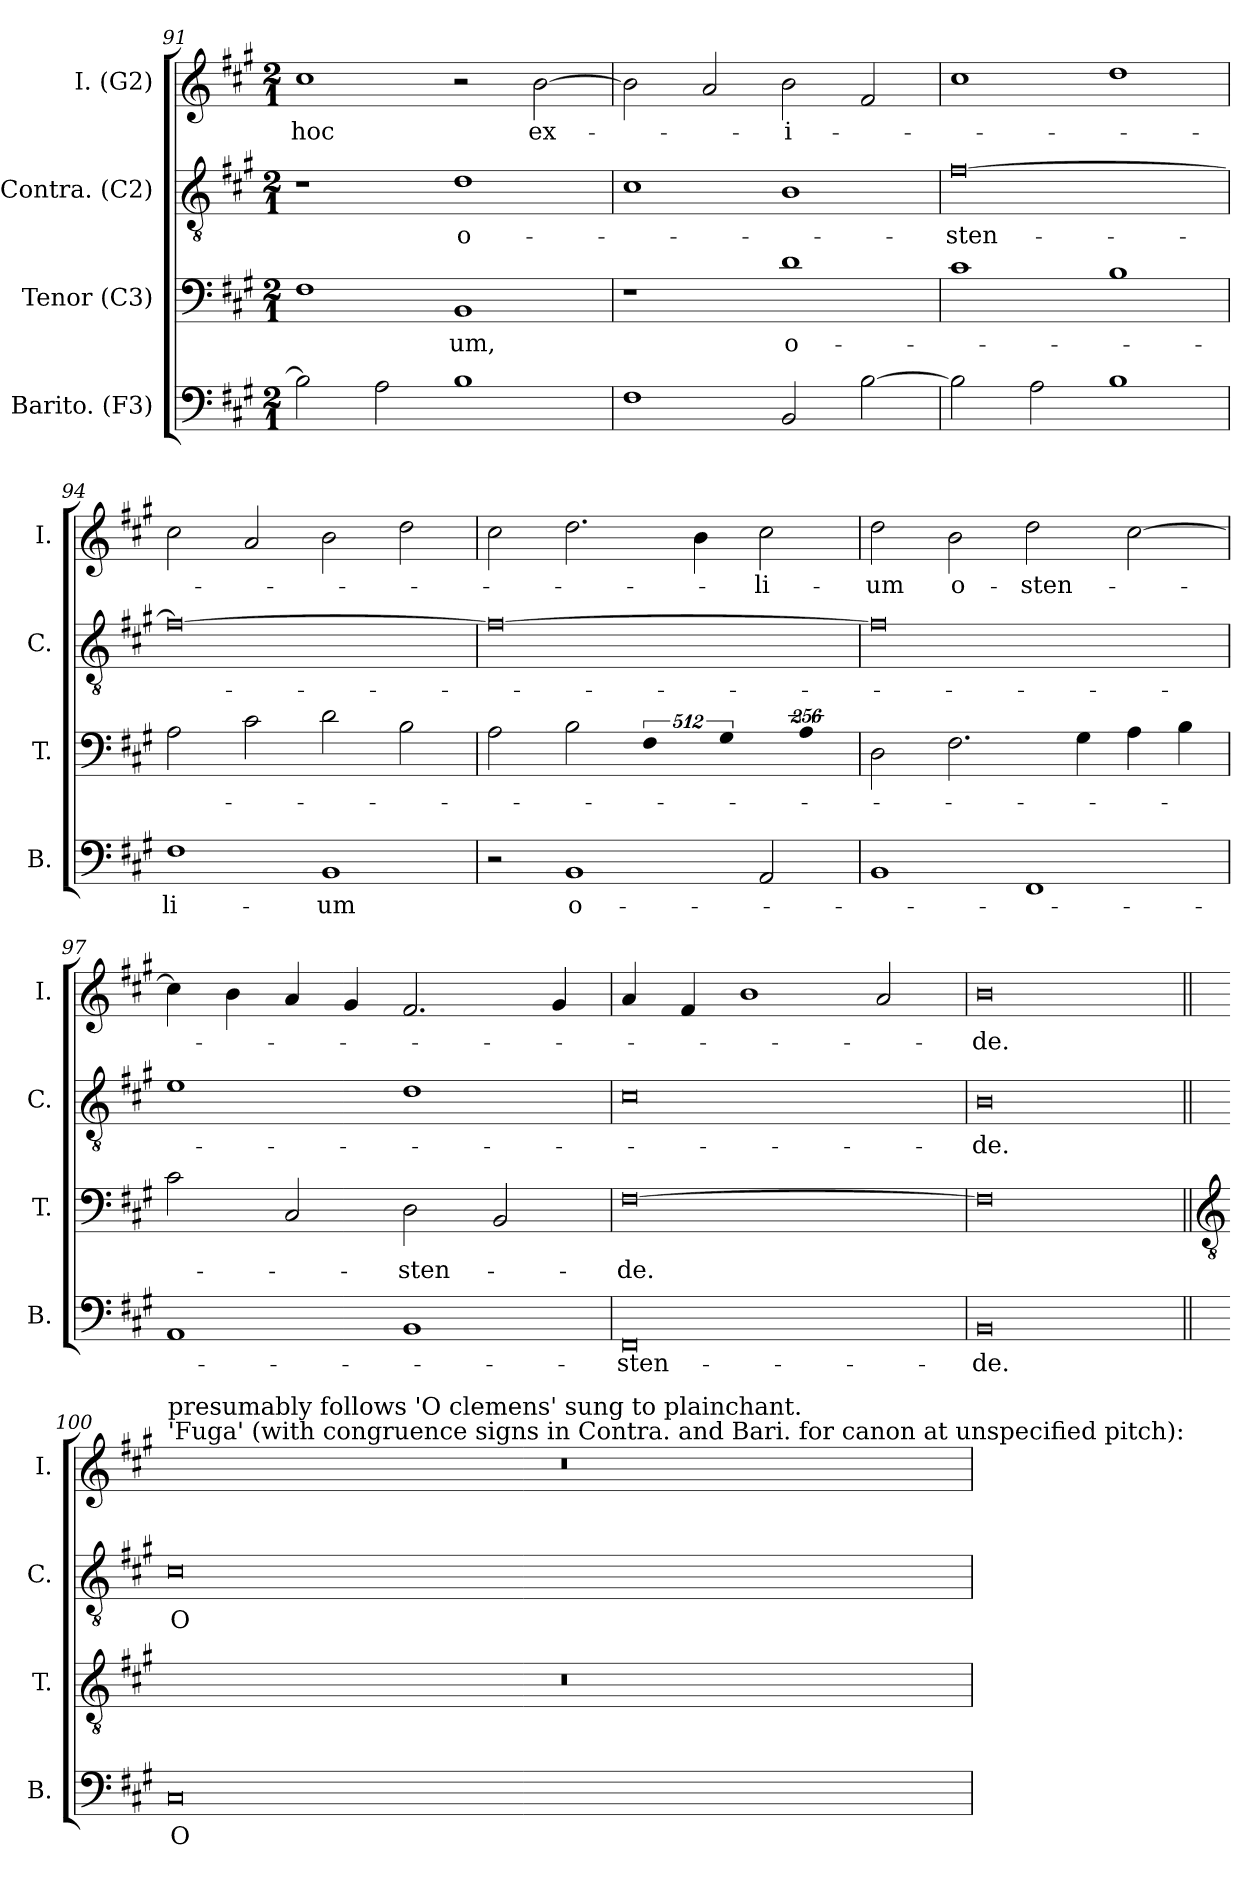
**kern	**text	**kern	**text	**kern	**text	**kern	**text
*part4	*part4	*part3	*part3	*part2	*part2	*part1	*part1
*staff4	*staff4	*staff3	*staff3	*staff2	*staff2	*staff1	*staff1
*I"Barito. (F3)	*	*I"Tenor (C3)	*	*I"Contra. (C2)	*	*I"I. (G2)	*
*I'B.	*	*I'T.	*	*I'C.	*	*I'I.	*
*clefF4	*	*clefF4	*	*clefGv2	*	*clefG2	*
*	*	*ITrd7c12	*	*ITrd7c12	*	*	*
*k[f#c#g#]	*	*k[f#c#g#]	*	*k[f#c#g#]	*	*k[f#c#g#]	*
*A:	*	*A:	*	*A:	*	*A:	*
*M2/1	*	*M2/1	*	*M2/1	*	*M2/1	*
=91	=91	=91	=91	=91	=91	=91	=91
!	!	!	!	!	!	!	!LO:LY:b:color=#000000
2Bi\]	.	1FF#i	.	1r	.	1cc#i	hoc
2Ai\	.	.	.	.	.	.	.
!	!	!	!LO:LY:b:color=#000000	!	!	!	!
!	!	!	!	!	!LO:LY:b:color=#000000	!	!
1Bi	.	1BBBi	-um,	1Di	o-	2r	.
!	!	!	!	!	!	!	!LO:LY:b:color=#000000
.	.	.	.	.	.	[2bi\	ex-
=92	=92	=92	=92	=92	=92	=92	=92
1F#i	.	1r	.	1C#i	.	2bi\]	.
.	.	.	.	.	.	2ai/	.
!	!	!	!LO:LY:b:color=#000000	!	!	!	!
!	!	!	!	!	!	!	!LO:LY:b:color=#000000
2BBi/	.	1Di	o-	1BBi	.	2bi\	-i-
[2Bi\	.	.	.	.	.	2f#i/	.
!!LO:LB:g=z
=93	=93	=93	=93	=93	=93	=93	=93
!	!	!	!	!	!LO:LY:b:color=#000000	!	!
2Bi\]	.	1C#i	.	[0F#i	-sten-	1cc#i	.
2Ai\	.	.	.	.	.	.	.
1Bi	.	1BBi	.	.	.	1ddi	.
=94	=94	=94	=94	=94	=94	=94	=94
!	!LO:LY:b:color=#000000	!	!	!	!	!	!
1F#i	-li-	2AAi\	.	0F#i_	.	2cc#i\	.
.	.	2C#i\	.	.	.	2ai/	.
!	!LO:LY:b:color=#000000	!	!	!	!	!	!
1BBi	-um	2Di\	.	.	.	2bi\	.
.	.	2BBi\	.	.	.	2ddi\	.
=95	=95	=95	=95	=95	=95	=95	=95
2r	.	2AAi\	.	0F#i_	.	2cc#i\	.
!	!LO:LY:b:color=#000000	!	!	!	!	!	!
1BBi	o-	2BBi\	.	.	.	2.ddi\	.
!	!	!LO:N:vis=2	!	!	!	!	!
.	.	1024%341FF#i\	.	.	.	.	.
.	.	.	.	.	.	4bi\	.
!	!	!LO:N:vis=2	!	!	!	!	!
.	.	1024%341GG#i\	.	.	.	.	.
!	!	!	!	!	!	!	!LO:LY:b:color=#000000
2AAi/	.	.	.	.	.	2cc#i\	-li-
!	!	!LO:N:vis=2	!	!	!	!	!
.	.	512%171AAi\	.	.	.	.	.
!!LO:LB:g=z
=96	=96	=96	=96	=96	=96	=96	=96
!	!	!	!	!	!	!	!LO:LY:b:color=#000000
1BBi	.	2DDi\	.	0F#i]	.	2ddi\	-um
!	!	!	!	!	!	!	!LO:LY:b:color=#000000
.	.	2.FF#i\	.	.	.	2bi\	o-
!	!	!	!	!	!	!	!LO:LY:b:color=#000000
1FF#i	.	.	.	.	.	2ddi\	-sten-
.	.	4GG#i\	.	.	.	.	.
.	.	4AAi\	.	.	.	[2cc#i\	.
.	.	4BBi\	.	.	.	.	.
=97	=97	=97	=97	=97	=97	=97	=97
1AAi	.	2C#i\	.	1Ei	.	4cc#i\]	.
.	.	.	.	.	.	4bi\	.
.	.	2CC#i/	.	.	.	4ai/	.
.	.	.	.	.	.	4g#i/	.
!	!	!	!LO:LY:b:color=#000000	!	!	!	!
1BBi	.	2DDi\	-sten-	1Di	.	2.f#i/	.
.	.	2BBBi/	.	.	.	.	.
.	.	.	.	.	.	4g#i/	.
=98	=98	=98	=98	=98	=98	=98	=98
!	!LO:LY:b:color=#000000	!	!	!	!	!	!
!	!	!	!LO:LY:b:color=#000000	!	!	!	!
0FF#i	-sten-	[0FF#i	-de.	0C#i	.	4ai/	.
.	.	.	.	.	.	4f#i/	.
.	.	.	.	.	.	1bi	.
.	.	.	.	.	.	2ai/	.
=99	=99	=99	=99	=99	=99	=99	=99
!	!LO:LY:b:color=#000000	!	!	!	!	!	!
!	!	!	!	!	!LO:LY:b:color=#000000	!	!
!	!	!	!	!	!	!	!LO:LY:b:color=#000000
0BBi	-de.	0FF#i]	.	0BBi	-de.	0bi	-de.
!!LO:PB:g=z
=100||	=100||	=100||	=100||	=100||	=100||	=100||	=100||
*	*	*clefGv2	*	*	*	*	*
!	!LO:LY:b:color=#000000	!LO:N:vis=1	!	!	!	!	!
!	!	!	!	!	!	!LO:TX:a:t='Fuga' (with congruence signs in Contra. and Bari. for canon at unspecified pitch)&colon;	!
!	!	!	!	!	!	!LO:TX:t=presumably follows 'O clemens' sung to plainchant.	!
!	!	!	!	!	!LO:LY:b:color=#000000	!LO:N:vis=1	!
0C#i	O	0r	.	0C#i	O	0r	.
=	=	=	=	=	=	=	=
*-	*-	*-	*-	*-	*-	*-	*-
